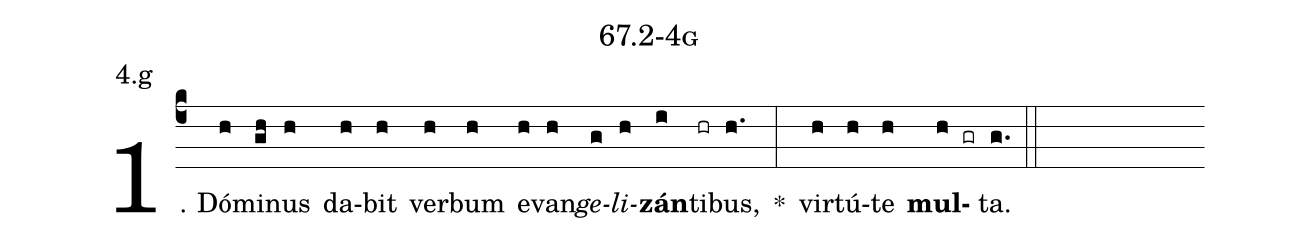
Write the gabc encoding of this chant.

name: 67.2-4g;
annotation: 4.g;
%%
(c4)1. Dó(h)mi(gh)nus(h) da(h)bit(h) ver(h)bum(h) e(h)van(h)<i>ge</i>(g)<i>li</i>(h)<b>zán</b>(i)ti(hr)bus,(h.) *(:) vir(h)tú(h)te(h) <b>mul</b>(h gr)ta.(g.) (::)


%E(h) u(h) o(h) u(h) a(h) e.(g.) (::)
